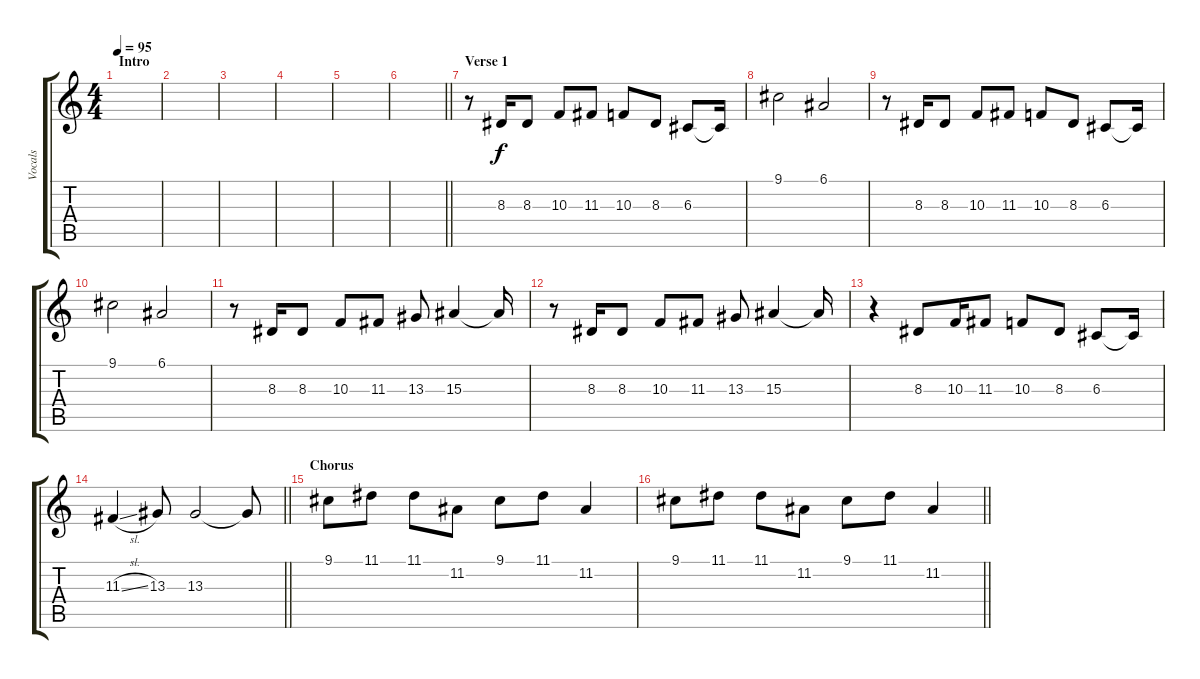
\track ("Vocals" "Vocals") {instrument sopranosax}
\staff {score tabs}
\tuning (E4 B3 G3 D3 A2 E2) {hide}
\ts (4 4)
\section ("" "Intro")
\tempo 95
\clef g2
\ks c
|
|
|
|
|
\barLineRight lightlight
|
\section ("" "Verse 1")
r.8 8.3.16 8.3.8 10.3.8 11.3.8 10.3.8 8.3.8 6.3.8 6.3{t}.16 |
9.1.2 6.1.2 |
r.8 8.3.16 8.3.8 10.3.8 11.3.8 10.3.8 8.3.8 6.3.8 6.3{t}.16 |
9.1.2 6.1.2 |
r.8 8.3.16 8.3.8 10.3.8 11.3.8 13.3.8 15.3.4 15.3{t}.16 |
r.8 8.3.16 8.3.8 10.3.8 11.3.8 13.3.8 15.3.4 15.3{t}.16 |
r.4 8.3.8 10.3.16 11.3.8 10.3.8 8.3.8 6.3.8 6.3{t}.16 |
\barLineRight lightlight
11.3{sl}.4 13.3.8 13.3.2 13.3{t}.8 |
\section ("" "Chorus")
9.1.8 11.1.8 11.1.8 11.2.8 9.1.8 11.1.8 11.2.4 |
\barLineRight lightlight
9.1.8 11.1.8 11.1.8 11.2.8 9.1.8 11.1.8 11.2.4
